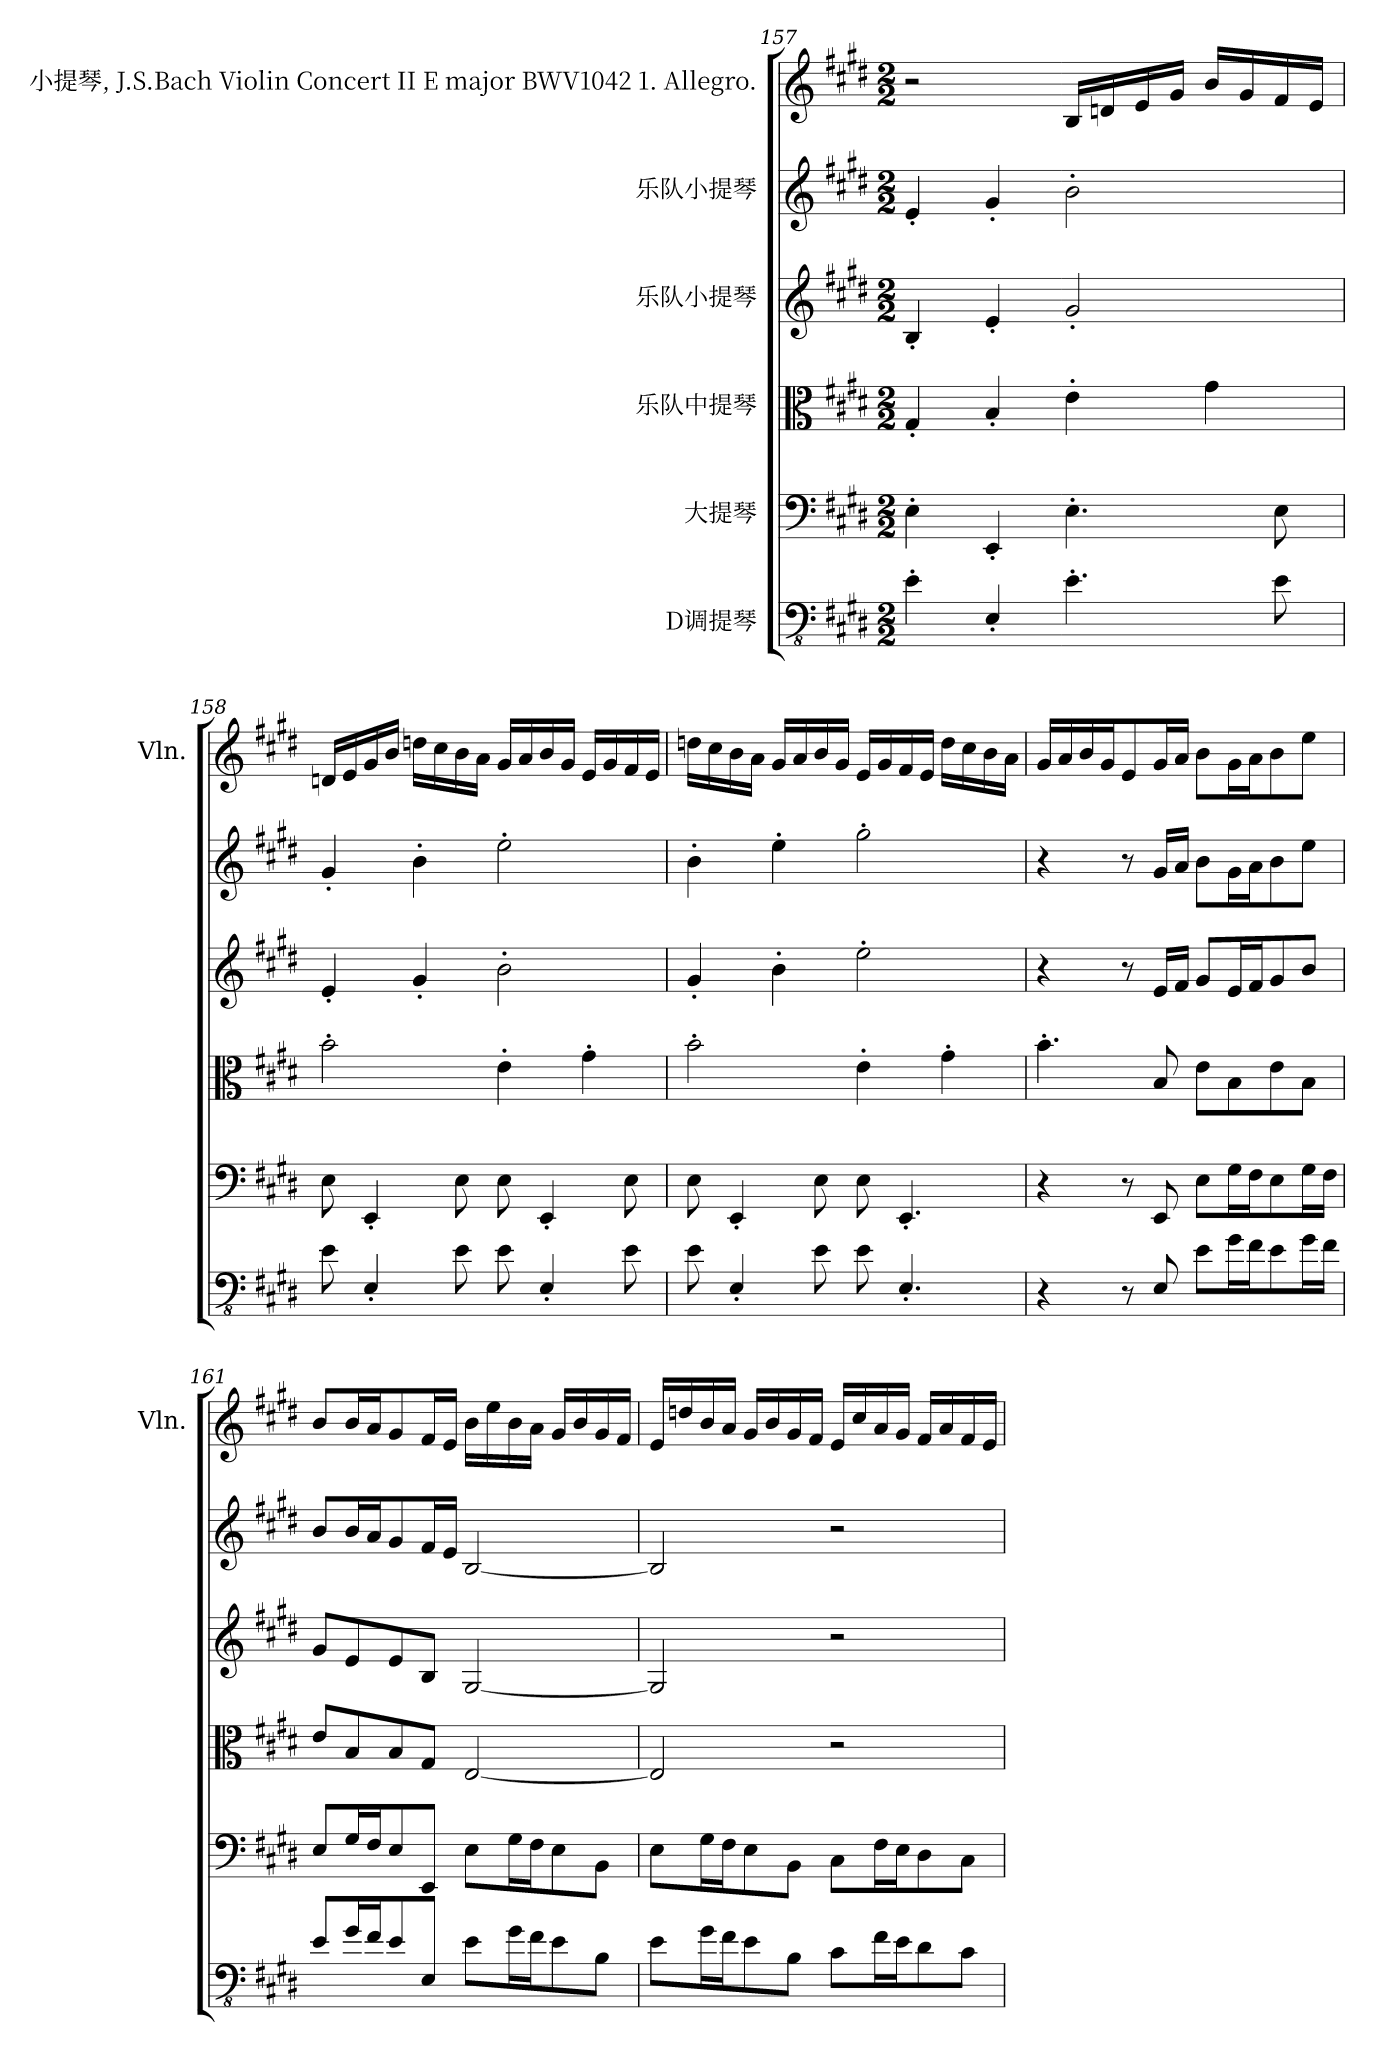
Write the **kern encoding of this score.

**kern	**kern	**kern	**kern	**kern	**kern
*part6	*part5	*part4	*part3	*part2	*part1
*staff6	*staff5	*staff4	*staff3	*staff2	*staff1
*I"D调提琴	*I"大提琴	*I"乐队中提琴	*I"乐队小提琴	*I"乐队小提琴	*I"小提琴, J.S.Bach Violin Concert II E major BWV1042 1. Allegro.
*	*	*	*	*	*I'Vln.
*clefFv4	*clefF4	*clefC3	*clefG2	*clefG2	*clefG2
*ITrd7c12	*	*	*	*	*
*k[f#c#g#d#]	*k[f#c#g#d#]	*k[f#c#g#d#]	*k[f#c#g#d#]	*k[f#c#g#d#]	*k[f#c#g#d#]
*M2/2	*M2/2	*M2/2	*M2/2	*M2/2	*M2/2
=157	=157	=157	=157	=157	=157
4EE'\	4E'\	4G#'/	4B'/	4e'/	2r
4EEE'/	4EE'/	4B'/	4e'/	4g#'/	.
4.EE'\	4.E'\	4e'\	2g#'/	2b'\	16B/LL
.	.	.	.	.	16dn/
.	.	.	.	.	16e/
.	.	.	.	.	16g#/JJ
.	.	4g#\	.	.	16b/LL
.	.	.	.	.	16g#/
8EE\	8E\	.	.	.	16f#/
.	.	.	.	.	16e/JJ
!!LO:LB:g=z
=158	=158	=158	=158	=158	=158
8EE\	8E\	2b'\	4e'/	4g#'/	16dn/LL
.	.	.	.	.	16e/
4EEE'/	4EE'/	.	.	.	16g#/
.	.	.	.	.	16b/JJ
.	.	.	4g#'/	4b'\	16ddn\LL
.	.	.	.	.	16cc#\
8EE\	8E\	.	.	.	16b\
.	.	.	.	.	16a\JJ
8EE\	8E\	4e'\	2b'\	2ee'\	16g#/LL
.	.	.	.	.	16a/
4EEE'/	4EE'/	.	.	.	16b/
.	.	.	.	.	16g#/JJ
.	.	4g#'\	.	.	16e/LL
.	.	.	.	.	16g#/
8EE\	8E\	.	.	.	16f#/
.	.	.	.	.	16e/JJ
=159	=159	=159	=159	=159	=159
8EE\	8E\	2b'\	4g#'/	4b'\	16ddn\LL
.	.	.	.	.	16cc#\
4EEE'/	4EE'/	.	.	.	16b\
.	.	.	.	.	16a\JJ
.	.	.	4b'\	4ee'\	16g#/LL
.	.	.	.	.	16a/
8EE\	8E\	.	.	.	16b/
.	.	.	.	.	16g#/JJ
8EE\	8E\	4e'\	2ee'\	2gg#'\	16e/LL
.	.	.	.	.	16g#/
4.EEE'/	4.EE'/	.	.	.	16f#/
.	.	.	.	.	16e/JJ
.	.	4g#'\	.	.	16dd\LL
.	.	.	.	.	16cc#\
.	.	.	.	.	16b\
.	.	.	.	.	16a\JJ
!!LO:PB:g=z
=160	=160	=160	=160	=160	=160
4r	4r	4.b'\	4r	4r	16g#/LL
.	.	.	.	.	16a/
.	.	.	.	.	16b/
.	.	.	.	.	16g#/J
8r	8r	.	8r	8r	8e/
8EEE/	8EE/	8B/	16e/LL	16g#/LL	16g#/L
.	.	.	16f#/JJ	16a/JJ	16a/JJ
8EE\L	8E\L	8e\L	8g#/L	8b\L	8b\L
16GG#\L	16G#\L	8B\	16e/L	16g#\L	16g#\L
16FF#\J	16F#\J	.	16f#/J	16a\J	16a\J
8EE\	8E\	8e\	8g#/	8b\	8b\
16GG#\L	16G#\L	8B\J	8b/J	8ee\J	8ee\J
16FF#\JJ	16F#\JJ	.	.	.	.
=161	=161	=161	=161	=161	=161
8EE/L	8E/L	8e/L	8g#/L	8b/L	8b/L
16GG#/L	16G#/L	8B/	8e/	16b/L	16b/L
16FF#/J	16F#/J	.	.	16a/J	16a/J
8EE/	8E/	8B/	8e/	8g#/	8g#/
8EEE/J	8EE/J	8G#/J	8B/J	16f#/L	16f#/L
.	.	.	.	16e/JJ	16e/JJ
8EE\L	8E\L	[2E/	[2G#/	[2B/	16b\LL
.	.	.	.	.	16ee\
16GG#\L	16G#\L	.	.	.	16b\
16FF#\J	16F#\J	.	.	.	16a\JJ
8EE\	8E\	.	.	.	16g#/LL
.	.	.	.	.	16b/
8BBB\J	8BB\J	.	.	.	16g#/
.	.	.	.	.	16f#/JJ
!!LO:LB:g=z
=162	=162	=162	=162	=162	=162
8EE\L	8E\L	2E/]	2G#/]	2B/]	16e/LL
.	.	.	.	.	16ddn/
16GG#\L	16G#\L	.	.	.	16b/
16FF#\J	16F#\J	.	.	.	16a/JJ
8EE\	8E\	.	.	.	16g#/LL
.	.	.	.	.	16b/
8BBB\J	8BB\J	.	.	.	16g#/
.	.	.	.	.	16f#/JJ
8CC#\L	8C#\L	2r	2r	2r	16e/LL
.	.	.	.	.	16cc#/
16FF#\L	16F#\L	.	.	.	16a/
16EE\J	16E\J	.	.	.	16g#/JJ
8DD#\	8D#\	.	.	.	16f#/LL
.	.	.	.	.	16a/
8CC#\J	8C#\J	.	.	.	16f#/
.	.	.	.	.	16e/JJ
=	=	=	=	=	=
*-	*-	*-	*-	*-	*-
